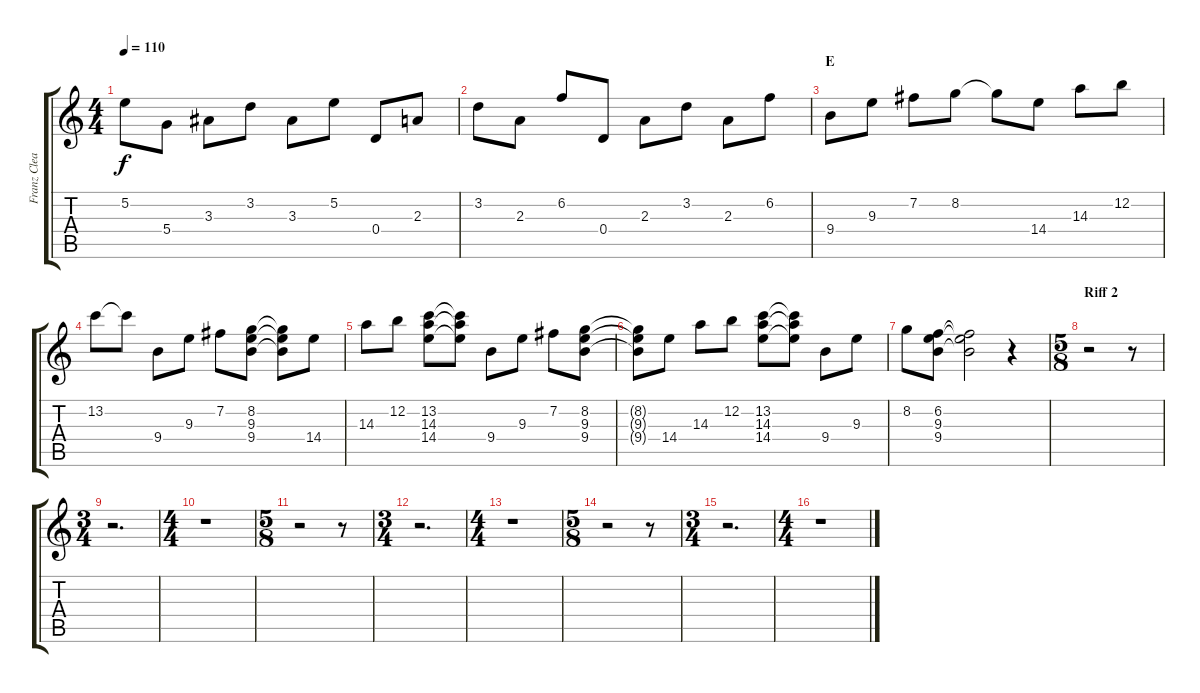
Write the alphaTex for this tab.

\track ("Franz Clean" "Franz Clea") {instrument electricguitarjazz}
\staff {score tabs}
\tuning (E4 B3 G3 D3 A2 D2) {hide}
\ts (4 4)
\tempo 110
\clef g2
\ks c
5.2.8{dy f} 5.4.8 3.3.8 3.2.8 3.3.8 5.2.8 0.4.8 2.3.8 |
3.2.8 2.3.8 6.2.8 0.4.8 2.3.8 3.2.8 2.3.8 6.2.8 |
\section ("" "E")
9.4.8 9.3.8 7.2.8 8.2.8 8.2{t}.8 14.4.8 14.3.8 12.2.8 |
13.2.8 13.2{t}.8 9.4.8 9.3.8 7.2.8 (8.2 9.3 9.4).8 (8.2{t} 9.3{t} 9.4{t}).8 14.4.8 |
14.3.8 12.2.8 (13.2 14.3 14.4).8 (13.2{t} 14.3{t} 14.4{t}).8 9.4.8 9.3.8 7.2.8 (8.2 9.3 9.4).8 |
(8.2{t} 9.3{t} 9.4{t}).8 14.4.8 14.3.8 12.2.8 (13.2 14.3 14.4).8 (13.2{t} 14.3{t} 14.4{t}).8 9.4.8 9.3.8 |
8.2.8 (6.2 9.3 9.4).8 (6.2{t} 9.3{t} 9.4{t}).2 r.4 |
\ts (5 8)
\section ("" "Riff 2")
r.2 r.8 |
\ts (3 4)
r.2{d} |
\ts (4 4)
r.1 |
\ts (5 8)
r.2 r.8 |
\ts (3 4)
r.2{d} |
\ts (4 4)
r.1 |
\ts (5 8)
r.2 r.8 |
\ts (3 4)
r.2{d} |
\ts (4 4)
r.1
